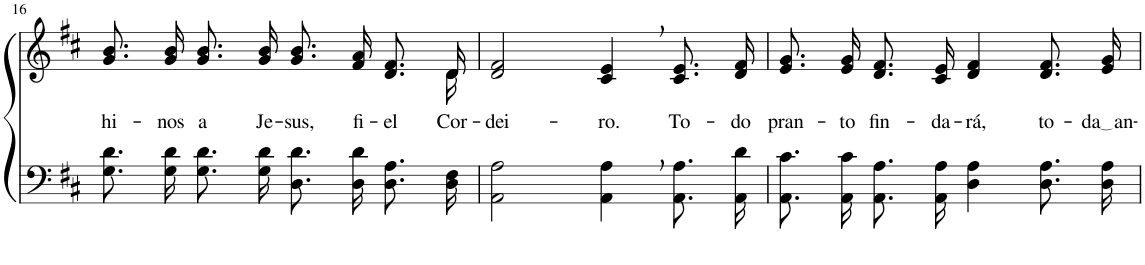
**kern	**kern	**text
*part2	*part1	*part1
*staff2	*staff1	*staff1
*I"Parte III e IV	*I"Parte I e II	*
!!LO:PB:g=z
*clefF4	*clefG2	*
*k[f#c#]	*k[f#c#]	*
*M4/4	*M4/4	*
=16	=16	=16
!	!	!LO:LY:b
*	*^	*
8.G\ 8.d\L	8.g/ 8.b/L	2...ryy	hi-
!	!	!	!LO:LY:b
16G\ 16d\Jk	16g/ 16b/Jk	.	-nos
!	!	!	!LO:LY:b
8.G\ 8.d\L	8.g/ 8.b/L	.	a
!	!	!	!LO:LY:b
16G\ 16d\Jk	16g/ 16b/Jk	.	Je-
!	!	!	!LO:LY:b
8.D\ 8.d\L	8.g/ 8.b/L	.	-sus,
!	!	!	!LO:LY:b
16D\ 16d\Jk	16f#/ 16a/Jk	.	fi-
!	!	!	!LO:LY:b
8.D\ 8.A\L	8.d/ 8.f#/L	.	-el
!	!	!	!LO:LY:b
16D\ 16F#\Jk	16d/Jk	16d\	Cor-
=17	=17	=17	=17
!	!	!	!LO:LY:b
*	*v	*v	*
2AA\ 2A\	2d/ 2f#/	-dei-
!	!	!LO:LY:b
4AA\, 4A\,	4c#/, 4e/,	-ro.
!	!	!LO:LY:b
8.AA\ 8.A\L	8.c#/ 8.e/L	To-
!	!	!LO:LY:b
16AA\ 16d\Jk	16d/ 16f#/Jk	-do
=18	=18	=18
!	!	!LO:LY:b
8.AA\ 8.c#\L	8.e/ 8.g/L	pran-
!	!	!LO:LY:b
16AA\ 16c#\Jk	16e/ 16g/Jk	-to
!	!	!LO:LY:b
8.AA\ 8.A\L	8.d/ 8.f#/L	fin-
!	!	!LO:LY:b
16AA\ 16A\Jk	16c#/ 16e/Jk	-da-
!	!	!LO:LY:b
4D\ 4A\	4d/ 4f#/	-rá,
!	!	!LO:LY:b
8.D\ 8.A\L	8.d/ 8.f#/L	to-
!	!	!LO:LY:b
16D\ 16A\Jk	16e/ 16g/Jk	da an
=	=	=
*-	*-	*-
